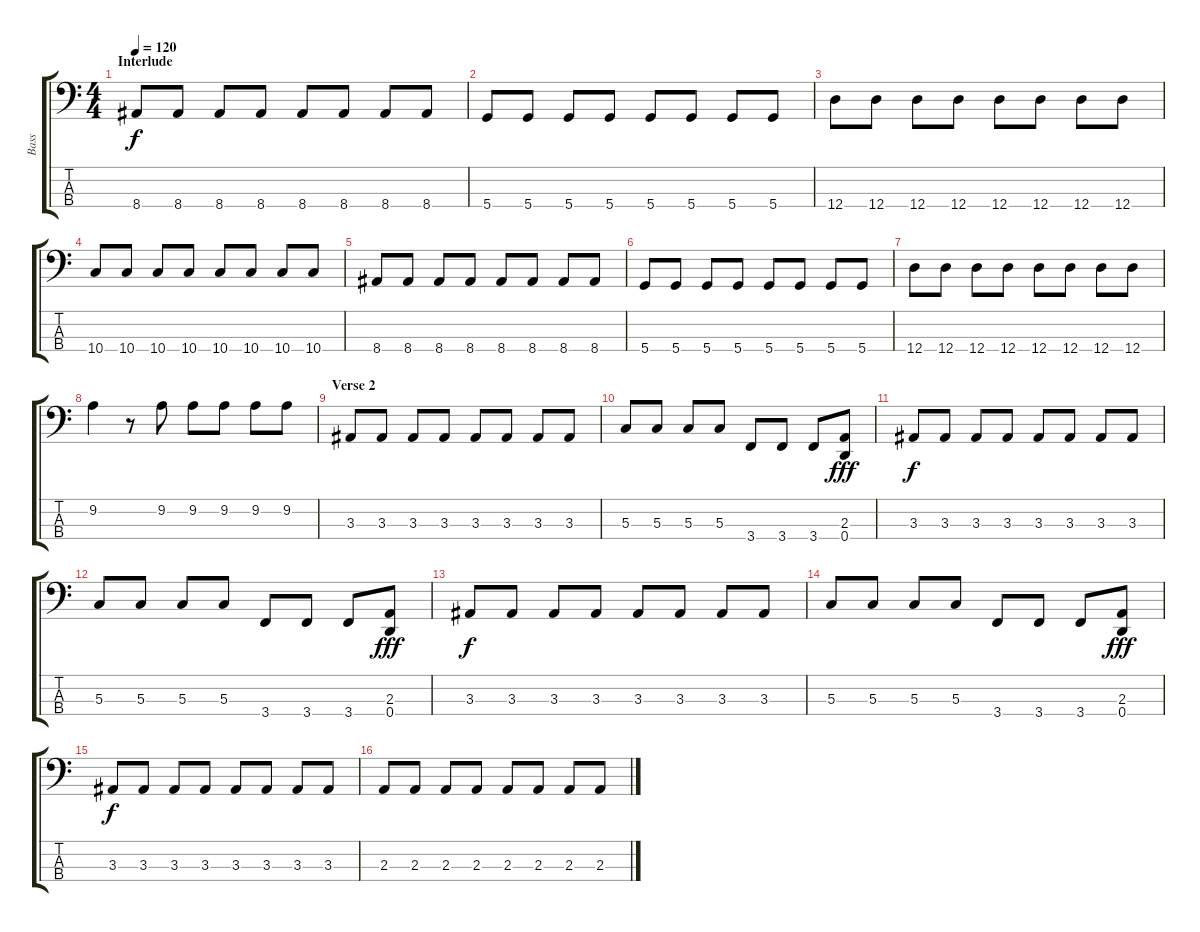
\track ("Bass" "Bass") {instrument electricbassfinger}
\staff {score tabs}
\tuning (F2 C2 G1 D1) {hide}
\ts (4 4)
\section ("" "Interlude")
\tempo 120
\clef f4
\ks c
8.4.8{dy f} 8.4.8 8.4.8 8.4.8 8.4.8 8.4.8 8.4.8 8.4.8 |
5.4.8 5.4.8 5.4.8 5.4.8 5.4.8 5.4.8 5.4.8 5.4.8 |
12.4.8 12.4.8 12.4.8 12.4.8 12.4.8 12.4.8 12.4.8 12.4.8 |
10.4.8 10.4.8 10.4.8 10.4.8 10.4.8 10.4.8 10.4.8 10.4.8 |
8.4.8 8.4.8 8.4.8 8.4.8 8.4.8 8.4.8 8.4.8 8.4.8 |
5.4.8 5.4.8 5.4.8 5.4.8 5.4.8 5.4.8 5.4.8 5.4.8 |
12.4.8 12.4.8 12.4.8 12.4.8 12.4.8 12.4.8 12.4.8 12.4.8 |
9.2.4 r.8 9.2.8 9.2.8 9.2.8 9.2.8 9.2.8 |
\section ("" "Verse 2")
3.3.8 3.3.8 3.3.8 3.3.8 3.3.8 3.3.8 3.3.8 3.3.8 |
5.3.8 5.3.8 5.3.8 5.3.8 3.4.8 3.4.8 3.4.8 (2.3 0.4).8{dy fff} |
3.3.8{dy f} 3.3.8 3.3.8 3.3.8 3.3.8 3.3.8 3.3.8 3.3.8 |
5.3.8 5.3.8 5.3.8 5.3.8 3.4.8 3.4.8 3.4.8 (2.3 0.4).8{dy fff} |
3.3.8{dy f} 3.3.8 3.3.8 3.3.8 3.3.8 3.3.8 3.3.8 3.3.8 |
5.3.8 5.3.8 5.3.8 5.3.8 3.4.8 3.4.8 3.4.8 (2.3 0.4).8{dy fff} |
3.3.8{dy f} 3.3.8 3.3.8 3.3.8 3.3.8 3.3.8 3.3.8 3.3.8 |
2.3.8 2.3.8 2.3.8 2.3.8 2.3.8 2.3.8 2.3.8 2.3.8
